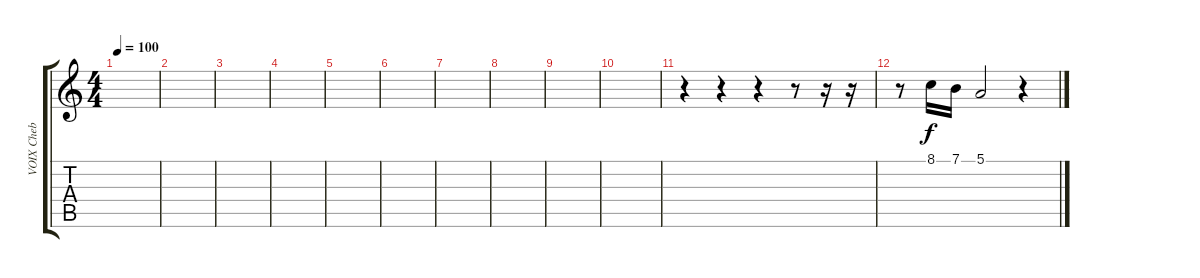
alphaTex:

\track ("VOIX Cheb hasni" "VOIX Cheb ") {instrument clarinet}
\staff {score tabs}
\tuning (E4 B3 G3 D3 A2 E2) {hide}
\ts (4 4)
\tempo 100
\clef g2
\ks c
|
|
|
|
|
|
|
|
|
|
r.4 r.4 r.4 r.8 r.16 r.16 |
r.8 8.1.16 7.1.16 5.1.2 r.4
